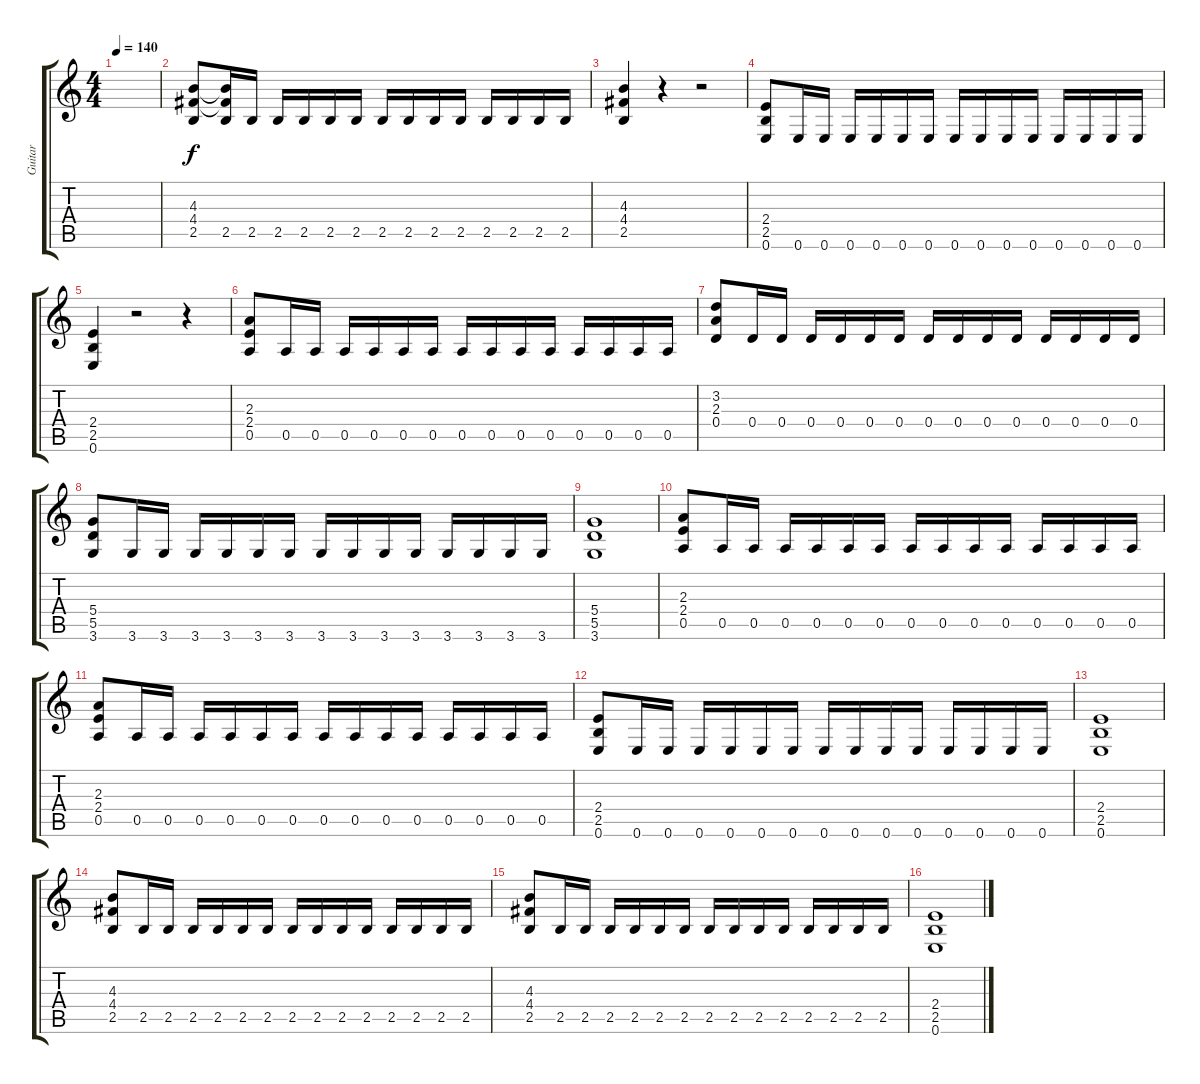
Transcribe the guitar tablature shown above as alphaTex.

\track ("Guitar" "Guitar") {instrument distortionguitar}
\staff {score tabs}
\tuning (E4 B3 G3 D3 A2 E2) {hide}
\ts (4 4)
\tempo 140
\clef g2
\ks c
|
(4.3 4.4 2.5).8 (4.3{t} 4.4{t} 2.5).16 2.5.16 2.5.16 2.5.16 2.5.16 2.5.16 2.5.16 2.5.16 2.5.16 2.5.16 2.5.16 2.5.16 2.5.16 2.5.16 |
(4.3 4.4 2.5).4 r.4 r.2 |
(2.4 2.5 0.6).8 0.6.16 0.6.16 0.6.16 0.6.16 0.6.16 0.6.16 0.6.16 0.6.16 0.6.16 0.6.16 0.6.16 0.6.16 0.6.16 0.6.16 |
(2.4 2.5 0.6).4 r.2 r.4 |
(2.3 2.4 0.5).8 0.5.16 0.5.16 0.5.16 0.5.16 0.5.16 0.5.16 0.5.16 0.5.16 0.5.16 0.5.16 0.5.16 0.5.16 0.5.16 0.5.16 |
(3.2 2.3 0.4).8 0.4.16 0.4.16 0.4.16 0.4.16 0.4.16 0.4.16 0.4.16 0.4.16 0.4.16 0.4.16 0.4.16 0.4.16 0.4.16 0.4.16 |
(5.4 5.5 3.6).8 3.6.16 3.6.16 3.6.16 3.6.16 3.6.16 3.6.16 3.6.16 3.6.16 3.6.16 3.6.16 3.6.16 3.6.16 3.6.16 3.6.16 |
(5.4 5.5 3.6).1 |
(2.3 2.4 0.5).8 0.5.16 0.5.16 0.5.16 0.5.16 0.5.16 0.5.16 0.5.16 0.5.16 0.5.16 0.5.16 0.5.16 0.5.16 0.5.16 0.5.16 |
(2.3 2.4 0.5).8 0.5.16 0.5.16 0.5.16 0.5.16 0.5.16 0.5.16 0.5.16 0.5.16 0.5.16 0.5.16 0.5.16 0.5.16 0.5.16 0.5.16 |
(2.4 2.5 0.6).8 0.6.16 0.6.16 0.6.16 0.6.16 0.6.16 0.6.16 0.6.16 0.6.16 0.6.16 0.6.16 0.6.16 0.6.16 0.6.16 0.6.16 |
(2.4 2.5 0.6).1 |
(4.3 4.4 2.5).8 2.5.16 2.5.16 2.5.16 2.5.16 2.5.16 2.5.16 2.5.16 2.5.16 2.5.16 2.5.16 2.5.16 2.5.16 2.5.16 2.5.16 |
(4.3 4.4 2.5).8 2.5.16 2.5.16 2.5.16 2.5.16 2.5.16 2.5.16 2.5.16 2.5.16 2.5.16 2.5.16 2.5.16 2.5.16 2.5.16 2.5.16 |
(2.4 2.5 0.6).1
